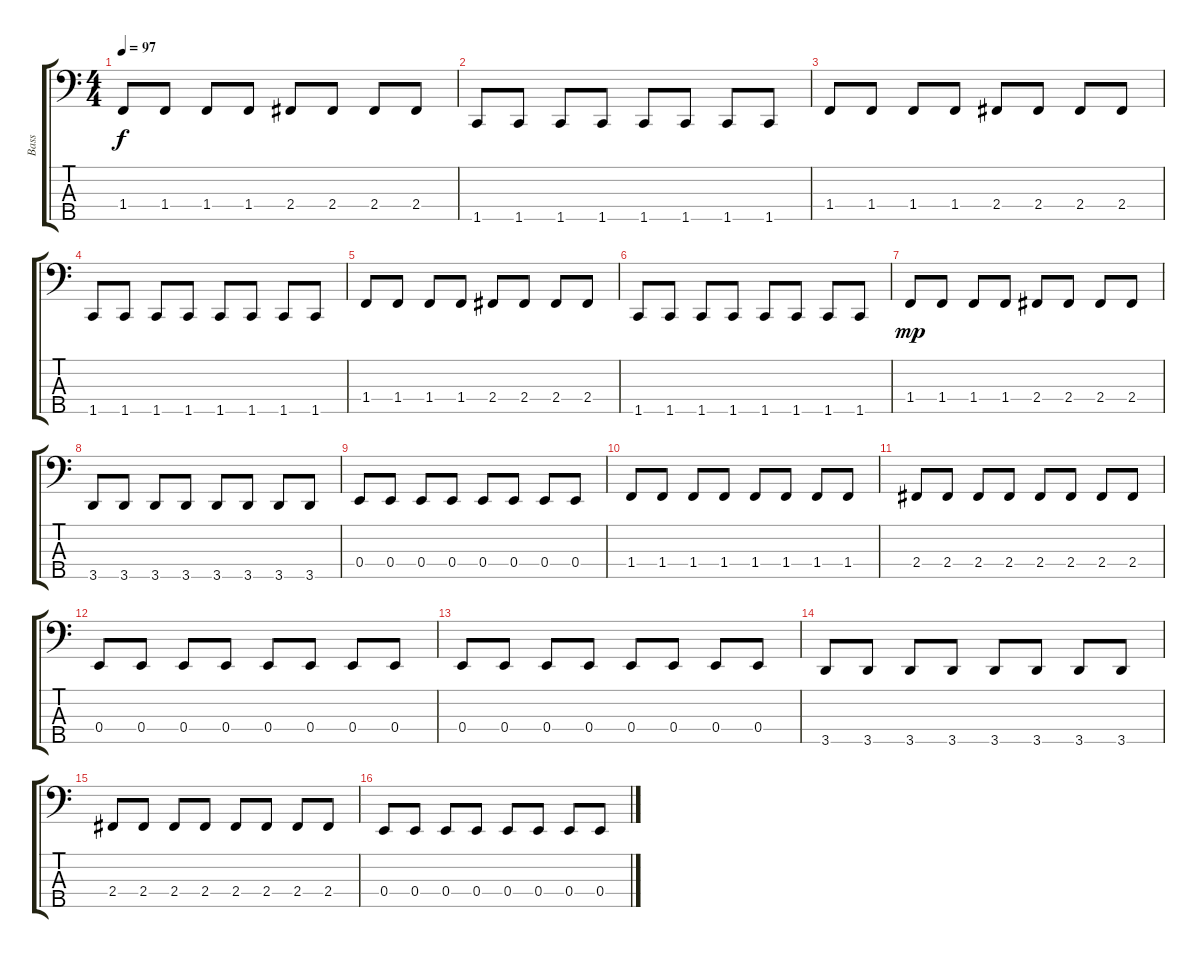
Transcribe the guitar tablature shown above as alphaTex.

\track ("Bass" "Bass") {instrument electricbassfinger}
\staff {score tabs}
\tuning (G2 D2 A1 E1 B0) {hide}
\ts (4 4)
\tempo 97
\clef f4
\ks c
1.4.8{dy f} 1.4.8 1.4.8 1.4.8 2.4.8 2.4.8 2.4.8 2.4.8 |
1.5.8 1.5.8 1.5.8 1.5.8 1.5.8 1.5.8 1.5.8 1.5.8 |
1.4.8 1.4.8 1.4.8 1.4.8 2.4.8 2.4.8 2.4.8 2.4.8 |
1.5.8 1.5.8 1.5.8 1.5.8 1.5.8 1.5.8 1.5.8 1.5.8 |
1.4.8 1.4.8 1.4.8 1.4.8 2.4.8 2.4.8 2.4.8 2.4.8 |
1.5.8 1.5.8 1.5.8 1.5.8 1.5.8 1.5.8 1.5.8 1.5.8 |
1.4.8{dy mp} 1.4.8 1.4.8 1.4.8 2.4.8 2.4.8 2.4.8 2.4.8 |
3.5.8 3.5.8 3.5.8 3.5.8 3.5.8 3.5.8 3.5.8 3.5.8 |
0.4.8 0.4.8 0.4.8 0.4.8 0.4.8 0.4.8 0.4.8 0.4.8 |
1.4.8 1.4.8 1.4.8 1.4.8 1.4.8 1.4.8 1.4.8 1.4.8 |
2.4.8 2.4.8 2.4.8 2.4.8 2.4.8 2.4.8 2.4.8 2.4.8 |
0.4.8 0.4.8 0.4.8 0.4.8 0.4.8 0.4.8 0.4.8 0.4.8 |
0.4.8 0.4.8 0.4.8 0.4.8 0.4.8 0.4.8 0.4.8 0.4.8 |
3.5.8 3.5.8 3.5.8 3.5.8 3.5.8 3.5.8 3.5.8 3.5.8 |
2.4.8 2.4.8 2.4.8 2.4.8 2.4.8 2.4.8 2.4.8 2.4.8 |
0.4.8 0.4.8 0.4.8 0.4.8 0.4.8 0.4.8 0.4.8 0.4.8
